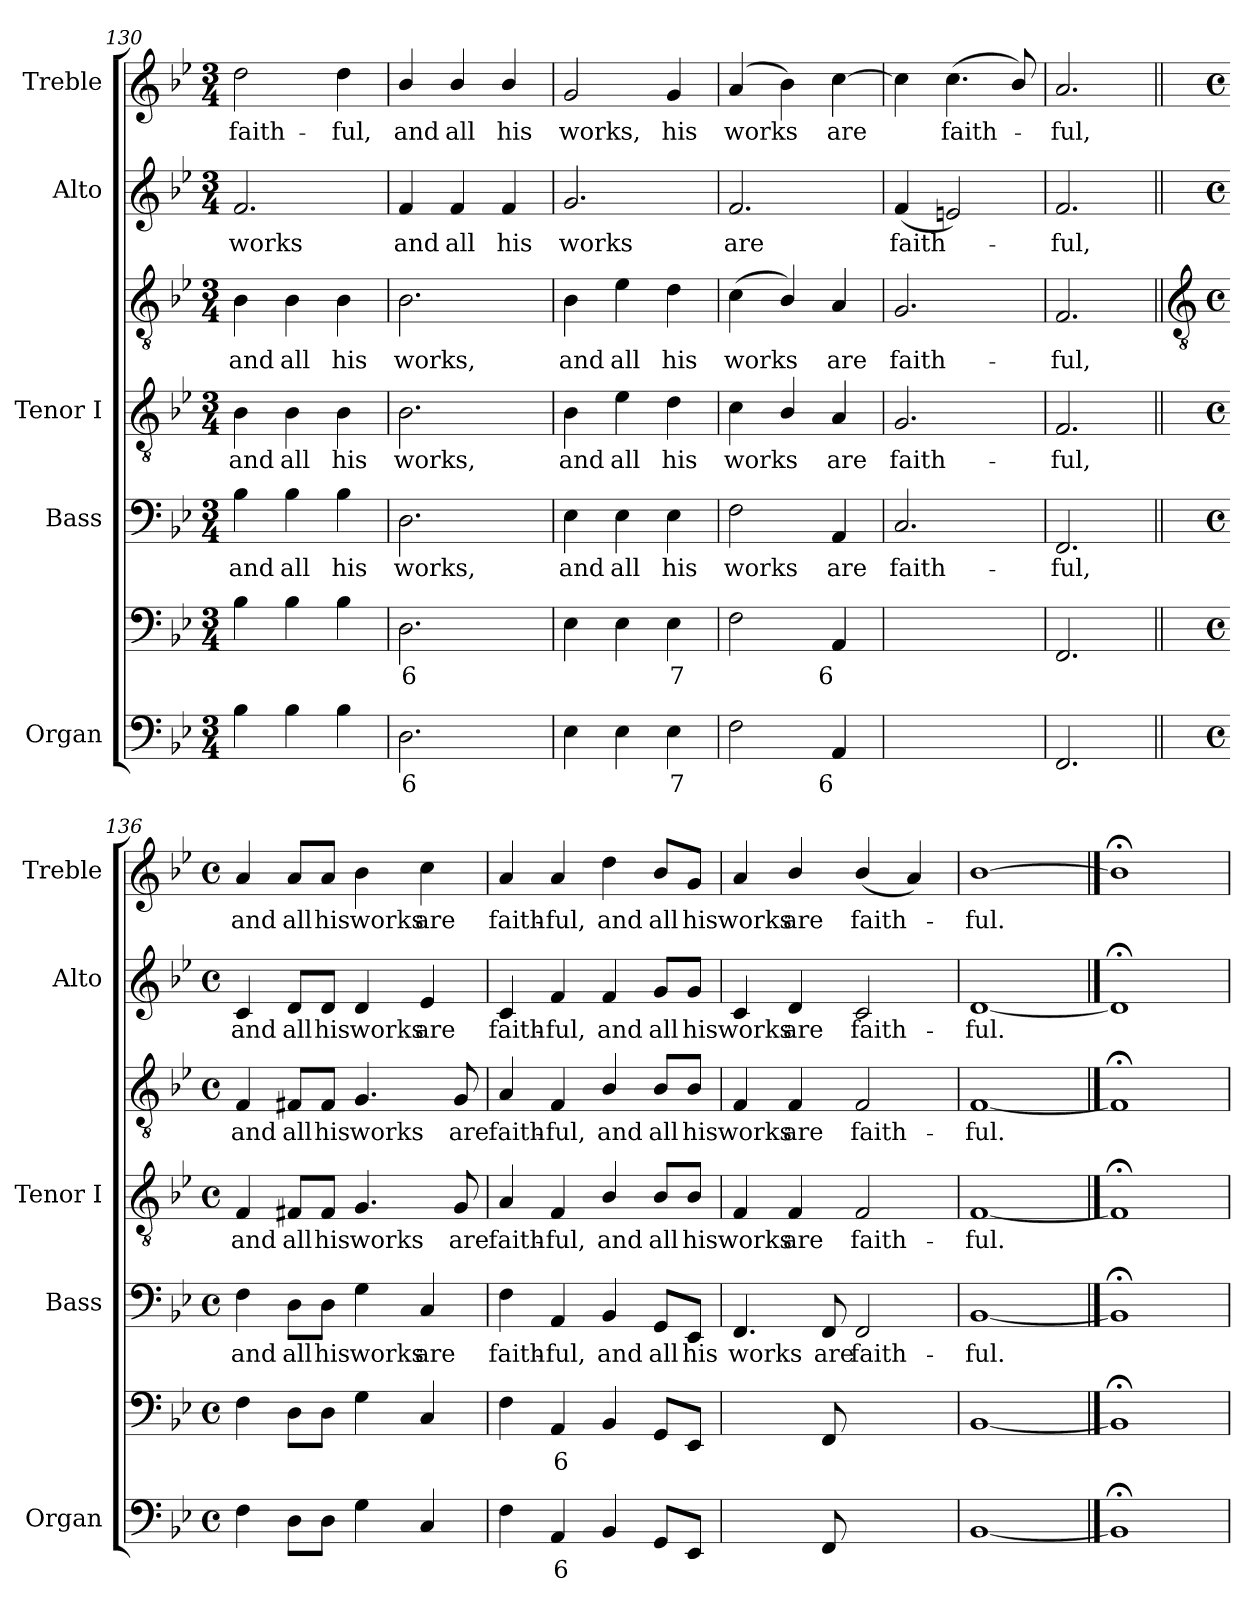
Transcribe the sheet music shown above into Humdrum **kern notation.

**kern	**text	**text	**kern	**text	**text	**kern	**text	**kern	**text	**kern	**text	**kern	**text	**kern	**text
*part5	*part5	*part5	*part5	*part5	*part5	*part4	*part4	*part3	*part3	*part3	*part3	*part2	*part2	*part1	*part1
*staff7	*staff7	*staff7	*staff6	*staff6	*staff6	*staff5	*staff5	*staff4	*staff4	*staff3	*staff3	*staff2	*staff2	*staff1	*staff1
*I"Organ	*	*	*	*	*	*I"Bass	*	*I"Tenor I	*	*	*	*I"Alto	*	*I"Treble	*
*I'Organ	*	*	*	*	*	*I'Bass	*	*I'Tenor I	*	*	*	*I'Alto	*	*I'Treble	*
!!LO:LB:g=z
*clefF4	*	*	*clefF4	*	*	*clefF4	*	*clefGv2	*	*clefGv2	*	*clefG2	*	*clefG2	*
*k[b-e-]	*	*	*k[b-e-]	*	*	*k[b-e-]	*	*k[b-e-]	*	*k[b-e-]	*	*k[b-e-]	*	*k[b-e-]	*
*B-:	*	*	*B-:	*	*	*B-:	*	*B-:	*	*B-:	*	*B-:	*	*B-:	*
*M3/4	*	*	*M3/4	*	*	*M3/4	*	*M3/4	*	*M3/4	*	*M3/4	*	*M3/4	*
=130	=130	=130	=130	=130	=130	=130	=130	=130	=130	=130	=130	=130	=130	=130	=130
!	!	!	!	!	!	!	!LO:LY:b	!	!LO:LY:b	!	!LO:LY:b	!	!LO:LY:b	!	!LO:LY:b
4B-	.	.	4B-	.	.	4B-	and	4B-	and	4B-	and	2.f	works	2dd	faith-
!	!	!	!	!	!	!	!LO:LY:b	!	!LO:LY:b	!	!LO:LY:b	!	!	!	!
4B-	.	.	4B-	.	.	4B-	all	4B-	all	4B-	all	.	.	.	.
!	!	!	!	!	!	!	!LO:LY:b	!	!LO:LY:b	!	!LO:LY:b	!	!	!	!LO:LY:b
4B-	.	.	4B-	.	.	4B-	his	4B-	his	4B-	his	.	.	4dd	-ful,
=131	=131	=131	=131	=131	=131	=131	=131	=131	=131	=131	=131	=131	=131	=131	=131
!	!LO:LY:b	!	!	!LO:LY:b	!	!	!LO:LY:b	!	!LO:LY:b	!	!LO:LY:b	!	!LO:LY:b	!	!LO:LY:b
2.D	6	.	2.D	6	.	2.D	works,	2.B-	works,	2.B-	works,	4f	and	4b-/	and
!	!	!	!	!	!	!	!	!	!	!	!	!	!LO:LY:b	!	!LO:LY:b
.	.	.	.	.	.	.	.	.	.	.	.	4f	all	4b-/	all
!	!	!	!	!	!	!	!	!	!	!	!	!	!LO:LY:b	!	!LO:LY:b
.	.	.	.	.	.	.	.	.	.	.	.	4f	his	4b-/	his
=132	=132	=132	=132	=132	=132	=132	=132	=132	=132	=132	=132	=132	=132	=132	=132
!	!	!	!	!	!	!	!LO:LY:b	!	!LO:LY:b	!	!LO:LY:b	!	!LO:LY:b	!	!LO:LY:b
4E-	.	.	4E-	.	.	4E-	and	4B-	and	4B-	and	2.g	works	2g	works,
!	!	!	!	!	!	!	!LO:LY:b	!	!LO:LY:b	!	!LO:LY:b	!	!	!	!
4E-	.	.	4E-	.	.	4E-	all	4e-	all	4e-	all	.	.	.	.
!	!LO:LY:b	!	!	!LO:LY:b	!	!	!LO:LY:b	!	!LO:LY:b	!	!LO:LY:b	!	!	!	!LO:LY:b
4E-	7	.	4E-	7	.	4E-	his	4d	his	4d	his	.	.	4g	his
=133	=133	=133	=133	=133	=133	=133	=133	=133	=133	=133	=133	=133	=133	=133	=133
!	!	!	!	!	!	!	!LO:LY:b	!	!LO:LY:b	!	!LO:LY:b	!	!LO:LY:b	!	!LO:LY:b
2F	.	.	2F	.	.	2F	works	4c	works	(<4c	works	2.f	are	(<4a	works
.	.	.	.	.	.	.	.	4B-/	.	4B-/)	.	.	.	4b-)	.
!	!LO:LY:b	!	!	!LO:LY:b	!	!	!LO:LY:b	!	!LO:LY:b	!	!LO:LY:b	!	!	!	!LO:LY:b
4AA	6	.	4AA	6	.	4AA	are	4A	are	4A	are	.	.	[4cc	are
=134	=134	=134	=134	=134	=134	=134	=134	=134	=134	=134	=134	=134	=134	=134	=134
!	!LO:LY:b	!	!	!LO:LY:b	!	!	!LO:LY:b	!	!LO:LY:b	!	!LO:LY:b	!	!LO:LY:b	!	!
[4Cyy	4	.	[4Cyy	4	.	2.C	faith-	2.G	faith-	2.G	faith-	(<4f	faith-	4cc]	.
!	!LO:LY:b	!	!	!LO:LY:b	!	!	!	!	!	!	!	!	!	!	!LO:LY:b
2Cyy]	3	.	2Cyy]	3	.	.	.	.	.	.	.	2en)	.	(<4.cc	faith-
.	.	.	.	.	.	.	.	.	.	.	.	.	.	8b-/)	.
=135	=135	=135	=135	=135	=135	=135	=135	=135	=135	=135	=135	=135	=135	=135	=135
!	!	!	!	!	!	!	!LO:LY:b	!	!LO:LY:b	!	!LO:LY:b	!	!LO:LY:b	!	!LO:LY:b
2.FF	.	.	2.FF	.	.	2.FF	-ful,	2.F	-ful,	2.F	-ful,	2.f	ful,	2.a	ful,
!!LO:LB:g=z
=136||	=136||	=136||	=136||	=136||	=136||	=136||	=136||	=136||	=136||	=136||	=136||	=136||	=136||	=136||	=136||
*	*	*	*	*	*	*	*	*	*	*clefGv2	*	*	*	*	*
*M4/4	*	*	*M4/4	*	*	*M4/4	*	*M4/4	*	*M4/4	*	*M4/4	*	*M4/4	*
*met(c)	*	*	*met(c)	*	*	*met(c)	*	*met(c)	*	*met(c)	*	*met(c)	*	*met(c)	*
!	!	!	!	!	!	!	!LO:LY:b	!	!LO:LY:b	!	!LO:LY:b	!	!LO:LY:b	!	!LO:LY:b
4F	.	.	4F	.	.	4F	and	4F	and	4F	and	4c	and	4a	and
!	!	!	!	!	!	!	!LO:LY:b	!	!LO:LY:b	!	!LO:LY:b	!	!LO:LY:b	!	!LO:LY:b
8DL	.	.	8DL	.	.	8D\L	all	8F#X/L	all	8F#X/L	all	8d/L	all	8a/L	all
!	!	!	!	!	!	!	!LO:LY:b	!	!LO:LY:b	!	!LO:LY:b	!	!LO:LY:b	!	!LO:LY:b
8DJ	.	.	8DJ	.	.	8D\J	his	8F#/J	his	8F#/J	his	8d/J	his	8a/J	his
!	!	!	!	!	!	!	!LO:LY:b	!	!LO:LY:b	!	!LO:LY:b	!	!LO:LY:b	!	!LO:LY:b
4G	.	.	4G	.	.	4G	works	4.G	works	4.G	works	4d	works	4b-	works
!	!	!	!	!	!	!	!LO:LY:b	!	!	!	!	!	!LO:LY:b	!	!LO:LY:b
4C	.	.	4C	.	.	4C	are	.	.	.	.	4e-	are	4cc	are
!	!	!	!	!	!	!	!	!	!LO:LY:b	!	!LO:LY:b	!	!	!	!
.	.	.	.	.	.	.	.	8G	are	8G	are	.	.	.	.
=137	=137	=137	=137	=137	=137	=137	=137	=137	=137	=137	=137	=137	=137	=137	=137
!	!	!	!	!	!	!	!LO:LY:b	!	!LO:LY:b	!	!LO:LY:b	!	!LO:LY:b	!	!LO:LY:b
4F	.	.	4F	.	.	4F	faith-	4A	faith-	4A	faith-	4c	faith-	4a	faith-
!	!LO:LY:b	!	!	!LO:LY:b	!	!	!LO:LY:b	!	!LO:LY:b	!	!LO:LY:b	!	!LO:LY:b	!	!LO:LY:b
4AA	6	.	4AA	6	.	4AA	-ful,	4F	-ful,	4F	-ful,	4f	-ful,	4a	-ful,
!	!	!	!	!	!	!	!LO:LY:b	!	!LO:LY:b	!	!LO:LY:b	!	!LO:LY:b	!	!LO:LY:b
4BB-	.	.	4BB-	.	.	4BB-	and	4B-/	and	4B-/	and	4f	and	4dd	and
!	!	!	!	!	!	!	!LO:LY:b	!	!LO:LY:b	!	!LO:LY:b	!	!LO:LY:b	!	!LO:LY:b
8GGL	.	.	8GGL	.	.	8GG/L	all	8B-/L	all	8B-/L	all	8g/L	all	8b-/L	all
!	!	!	!	!	!	!	!LO:LY:b	!	!LO:LY:b	!	!LO:LY:b	!	!LO:LY:b	!	!LO:LY:b
8EE-J	.	.	8EE-J	.	.	8EE-/J	his	8B-/J	his	8B-/J	his	8g/J	his	8g/J	his
=138	=138	=138	=138	=138	=138	=138	=138	=138	=138	=138	=138	=138	=138	=138	=138
!	!LO:LY:b	!LO:LY:b	!	!LO:LY:b	!LO:LY:b	!	!LO:LY:b	!	!LO:LY:b	!	!LO:LY:b	!	!LO:LY:b	!	!LO:LY:b
[4FFyy	5	3	[4FFyy	5	3	4.FF	works	4F	works	4F	works	4c	works	4a	works
!	!LO:LY:b	!LO:LY:b	!	!LO:LY:b	!LO:LY:b	!	!	!	!LO:LY:b	!	!LO:LY:b	!	!LO:LY:b	!	!LO:LY:b
8FFyy]	6	4	8FFyy]	6	4	.	.	4F	are	4F	are	4d	are	4b-/	are
!	!	!	!	!	!	!	!LO:LY:b	!	!	!	!	!	!	!	!
8FF	.	.	8FF	.	.	8FF	are	.	.	.	.	.	.	.	.
!	!LO:LY:b	!LO:LY:b	!	!LO:LY:b	!LO:LY:b	!	!LO:LY:b	!	!LO:LY:b	!	!LO:LY:b	!	!LO:LY:b	!	!LO:LY:b
[4FFyy	5	4	[4FFyy	5	4	2FF	faith-	2F	faith-	2F	faith-	2c	faith-	(<4b-/	faith-
!	!	!LO:LY:b	!	!	!LO:LY:b	!	!	!	!	!	!	!	!	!	!
4FFyy]	.	3	4FFyy]	.	3	.	.	.	.	.	.	.	.	4a)	.
=139	=139	=139	=139	=139	=139	=139	=139	=139	=139	=139	=139	=139	=139	=139	=139
!	!	!	!	!	!	!	!LO:LY:b	!	!LO:LY:b	!	!LO:LY:b	!	!LO:LY:b	!	!LO:LY:b
[1BB-	.	.	[1BB-	.	.	[1BB-	-ful.	[1F	-ful.	[1F	-ful.	[1d	-ful.	[1b-	ful.
==140	==140	==140	==140	==140	==140	==140	==140	==140	==140	==140	==140	==140	==140	==140	==140
1BB-;<]	.	.	1BB-;<]	.	.	1BB-;<]	.	1F;<]	.	1F;<]	.	1d;<]	.	1b-;<]	.
=	=	=	=	=	=	=	=	=	=	=	=	=	=	=	=
*-	*-	*-	*-	*-	*-	*-	*-	*-	*-	*-	*-	*-	*-	*-	*-
